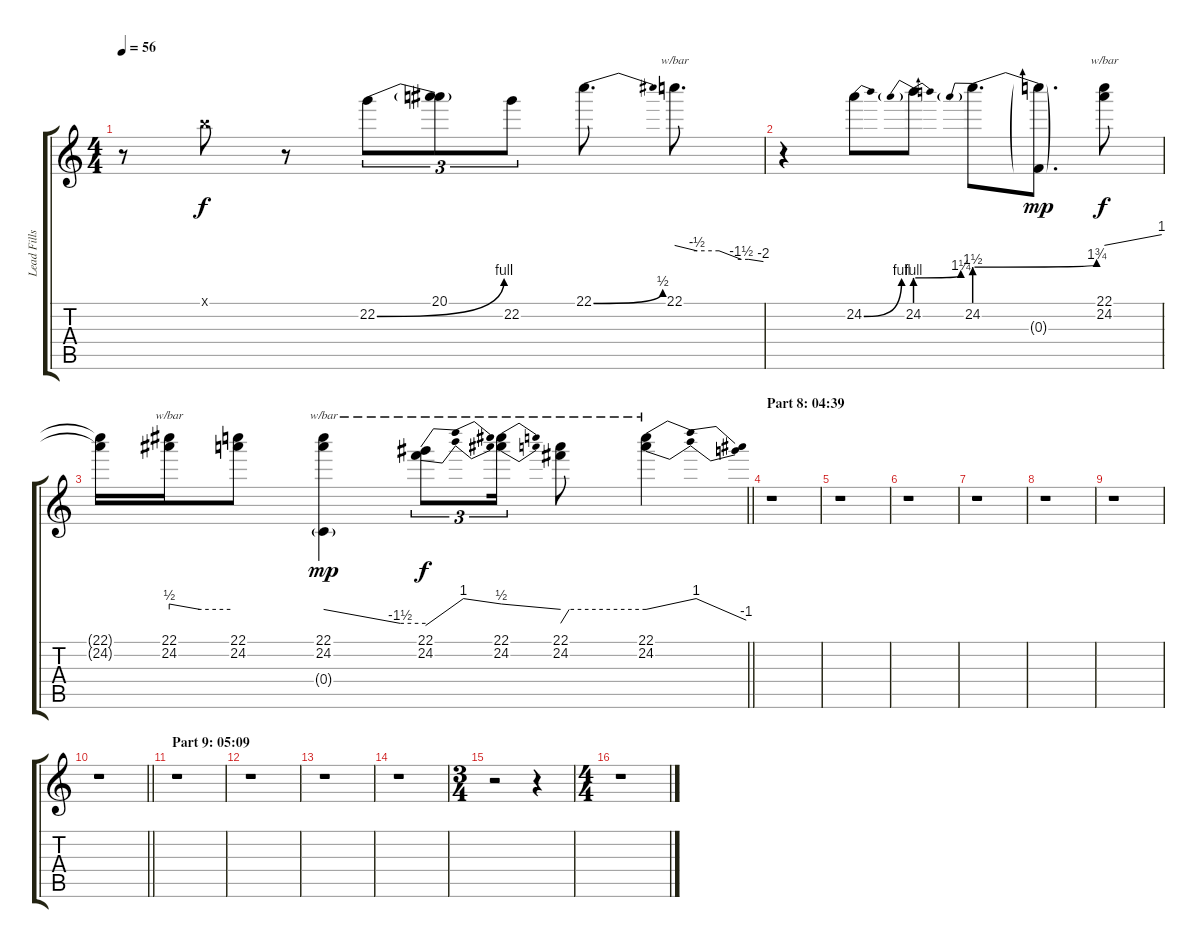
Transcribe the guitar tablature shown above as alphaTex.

\track ("Lead Fills 2" "Lead Fills") {instrument overdrivenguitar}
\staff {score tabs}
\tuning (D4 A3 F3 C3 G2 D2) {hide}
\ts (4 4)
\tempo 56
\clef g2
\ks c
r.8{dy f} 9.1{x}.8 r.8 22.2{be (bend 0 0 60 4)}.8{tu (3 2)} (20.1 22.2{t}).8{tu (3 2)} 22.2.8{tu (3 2)} 22.1{be (bend 0 0 60 2)}.8{d} 22.1.8{d tbe (custom default 0 0 15 -2 30 -2 45 -6 50 -6 60 -8)} |
r.4{volume 0} 24.2{be (bend 0 0 60 4)}.8 24.2{be (prebendbend 0 4 60 5)}.8 24.2{be (prebendbend 0 6 60 7)}.8{d} (24.2{t} 0.3{g}).8{d dy mp} (22.1 24.2).8{tbe (dive default 0 0 60 4) dy f} |
\barLineRight lightlight
(22.1{t} 24.2{t}).16 (22.1 24.2).16{tbe (custom default 0 2 30 0 60 0)} (22.1 24.2).8 (22.1 24.2 0.4{g}).4{tbe (custom default 0 0 45 -6 60 -6) dy mp} (22.1 24.2).8{tu (3 2) tbe (dip default 0 -8 24 4 60 2) dy f} (22.1 24.2).16{tu (3 2) tbe (dive default 0 2 60 0)} (22.1 24.2).8{tbe (custom default 0 -6 6 0 60 0)} (22.1 24.2).4{tbe (dip default 0 0 15 4 29 4 60 -4)} |
\section ("" "Part 8: 04:39")
r.1 |
r.1 |
r.1 |
r.1 |
r.1 |
r.1 |
\barLineRight lightlight
r.1 |
\section ("" "Part 9: 05:09")
r.1 |
r.1 |
r.1 |
r.1 |
\ts (3 4)
r.2 r.4 |
\ts (4 4)
r.1
